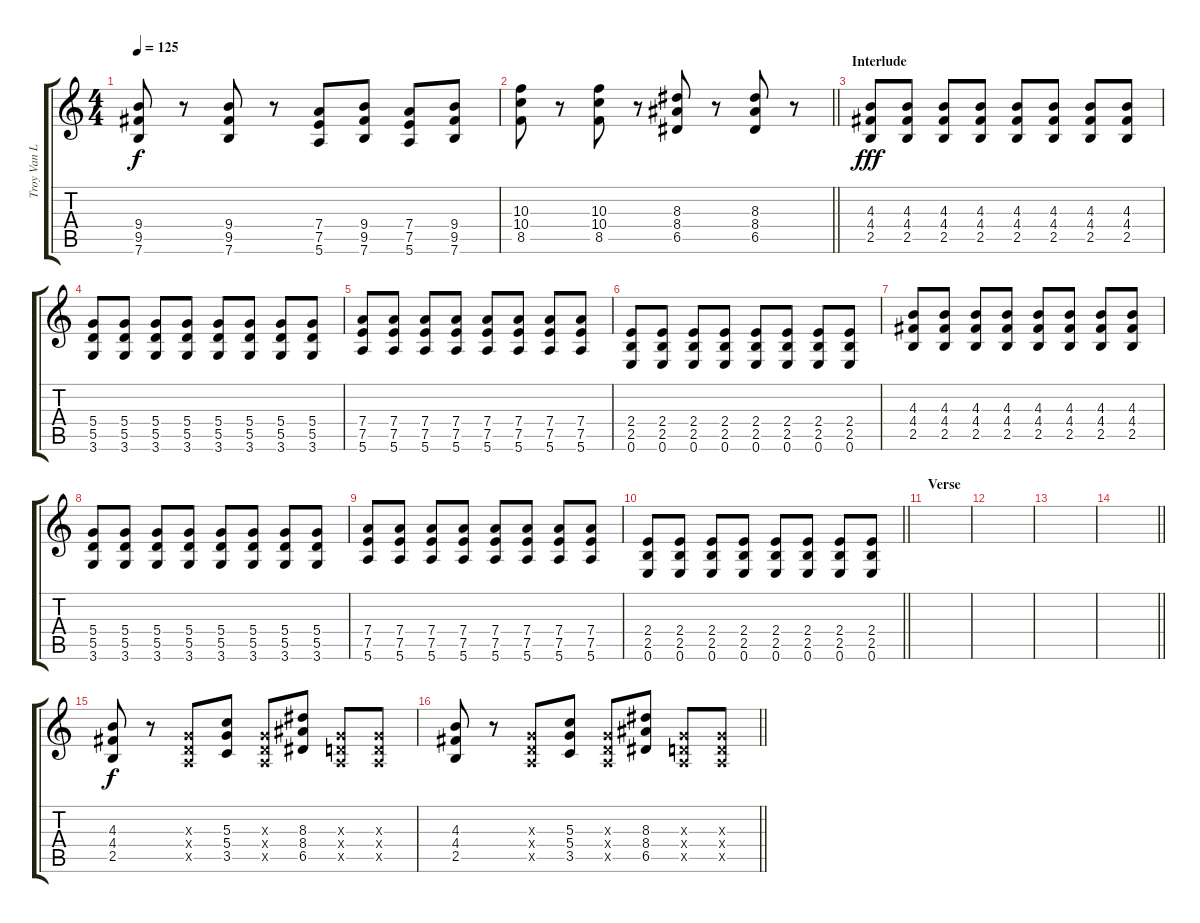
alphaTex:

\track ("Troy Van Leeuwen" "Troy Van L") {instrument distortionguitar}
\staff {score tabs}
\tuning (E4 B3 G3 D3 A2 E2) {hide}
\ts (4 4)
\tempo 125
\clef g2
\ks c
(9.4 9.5 7.6).8{dy f} r.8 (9.4 9.5 7.6).8 r.8 (7.4 7.5 5.6).8 (9.4 9.5 7.6).8 (7.4 7.5 5.6).8 (9.4 9.5 7.6).8 |
\barLineRight lightlight
(10.3 10.4 8.5).8 r.8 (10.3 10.4 8.5).8 r.8 (8.3 8.4 6.5).8 r.8 (8.3 8.4 6.5).8 r.8 |
\section ("" "Interlude")
(4.3 4.4 2.5).8{dy fff} (4.3 4.4 2.5).8 (4.3 4.4 2.5).8 (4.3 4.4 2.5).8 (4.3 4.4 2.5).8 (4.3 4.4 2.5).8 (4.3 4.4 2.5).8 (4.3 4.4 2.5).8 |
(5.4 5.5 3.6).8 (5.4 5.5 3.6).8 (5.4 5.5 3.6).8 (5.4 5.5 3.6).8 (5.4 5.5 3.6).8 (5.4 5.5 3.6).8 (5.4 5.5 3.6).8 (5.4 5.5 3.6).8 |
(7.4 7.5 5.6).8 (7.4 7.5 5.6).8 (7.4 7.5 5.6).8 (7.4 7.5 5.6).8 (7.4 7.5 5.6).8 (7.4 7.5 5.6).8 (7.4 7.5 5.6).8 (7.4 7.5 5.6).8 |
(2.4 2.5 0.6).8 (2.4 2.5 0.6).8 (2.4 2.5 0.6).8 (2.4 2.5 0.6).8 (2.4 2.5 0.6).8 (2.4 2.5 0.6).8 (2.4 2.5 0.6).8 (2.4 2.5 0.6).8 |
(4.3 4.4 2.5).8 (4.3 4.4 2.5).8 (4.3 4.4 2.5).8 (4.3 4.4 2.5).8 (4.3 4.4 2.5).8 (4.3 4.4 2.5).8 (4.3 4.4 2.5).8 (4.3 4.4 2.5).8 |
(5.4 5.5 3.6).8 (5.4 5.5 3.6).8 (5.4 5.5 3.6).8 (5.4 5.5 3.6).8 (5.4 5.5 3.6).8 (5.4 5.5 3.6).8 (5.4 5.5 3.6).8 (5.4 5.5 3.6).8 |
(7.4 7.5 5.6).8 (7.4 7.5 5.6).8 (7.4 7.5 5.6).8 (7.4 7.5 5.6).8 (7.4 7.5 5.6).8 (7.4 7.5 5.6).8 (7.4 7.5 5.6).8 (7.4 7.5 5.6).8 |
\barLineRight lightlight
(2.4 2.5 0.6).8 (2.4 2.5 0.6).8 (2.4 2.5 0.6).8 (2.4 2.5 0.6).8 (2.4 2.5 0.6).8 (2.4 2.5 0.6).8 (2.4 2.5 0.6).8 (2.4 2.5 0.6).8 |
\section ("" "Verse")
|
|
|
\barLineRight lightlight
|
(4.3 4.4 2.5).8{dy f} r.8 (0.3{x} 0.4{x} 0.5{x}).8 (5.3 5.4 3.5).8 (0.3{x} 0.4{x} 0.5{x}).8 (8.3 8.4 6.5).8 (0.3{x} 0.4{x} 0.5{x}).8 (0.3{x} 0.4{x} 0.5{x}).8 |
\barLineRight lightlight
(4.3 4.4 2.5).8 r.8 (0.3{x} 0.4{x} 0.5{x}).8 (5.3 5.4 3.5).8 (0.3{x} 0.4{x} 0.5{x}).8 (8.3 8.4 6.5).8 (0.3{x} 0.4{x} 0.5{x}).8 (0.3{x} 0.4{x} 0.5{x}).8
